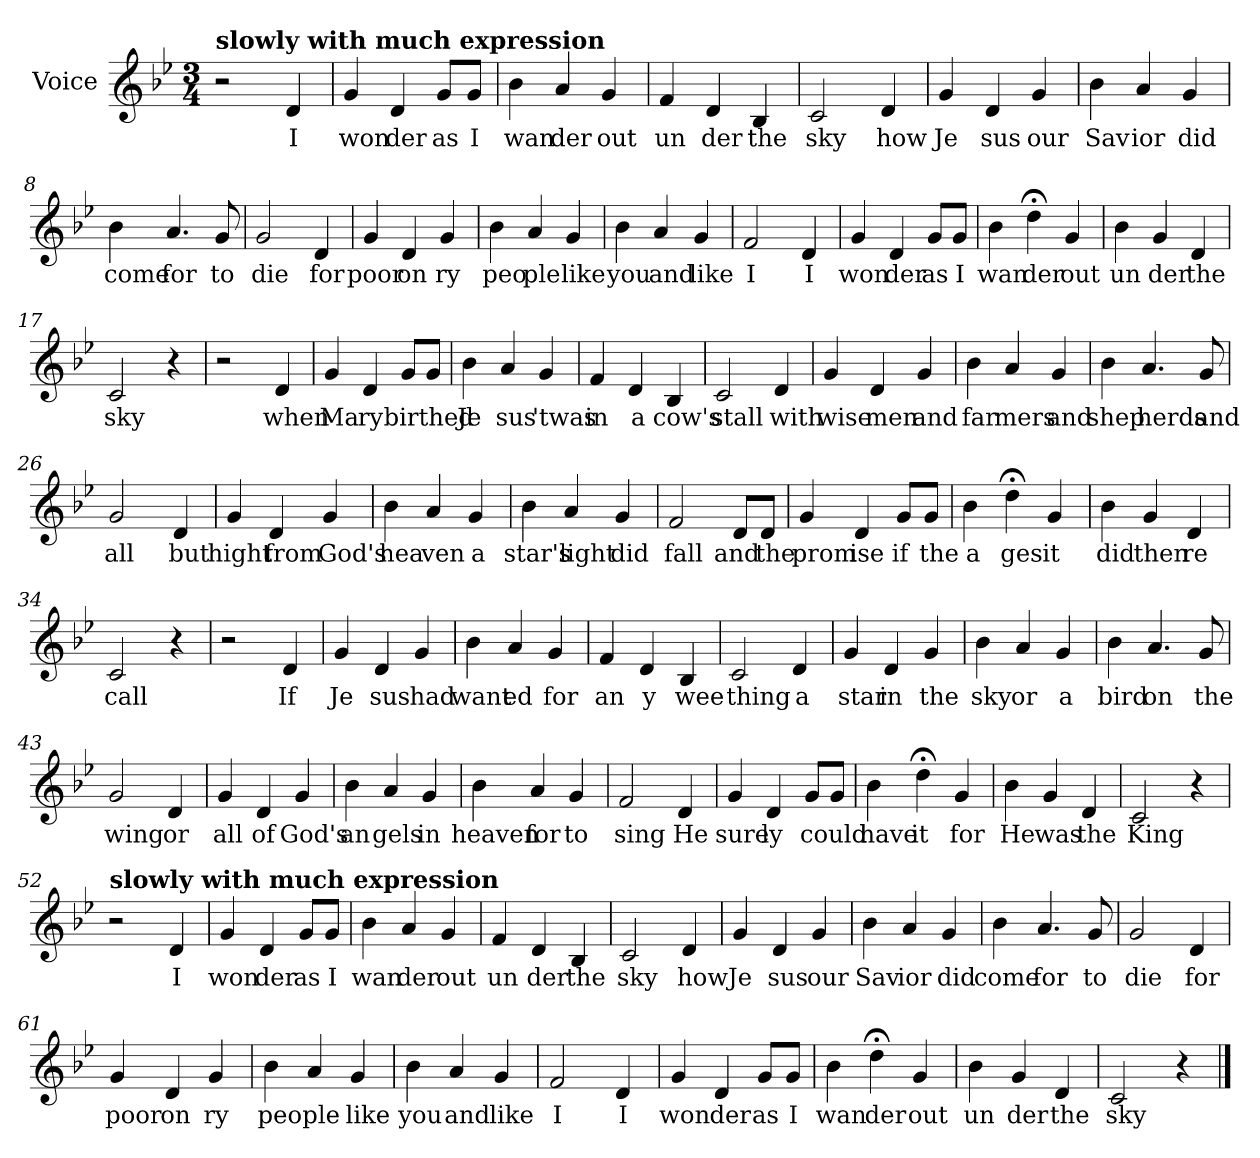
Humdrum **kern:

**kern	**text
*part1	*part1
*staff1	*staff1
*I"Voice	*
*I'V	*
*clefG2	*
*k[b-e-]	*
*g:	*
*M3/4	*
*MM80	*
=1	=1
!LO:TX:a:B:t=slowly with much expression	!
2r	.
!	!LO:LY:b
4d/	I
=2	=2
!	!LO:LY:b
4g/	won
!	!LO:LY:b
4d/	der
!	!LO:LY:b
8g/L	as
!	!LO:LY:b
8g/J	I
=3	=3
!	!LO:LY:b
4b-\	wan
!	!LO:LY:b
4a/	der
!	!LO:LY:b
4g/	out
=4	=4
!	!LO:LY:b
4f/	un
!	!LO:LY:b
4d/	der
!	!LO:LY:b
4B-/	the
!!LO:LB:g=z
=5	=5
!	!LO:LY:b
2c/	sky
!	!LO:LY:b
4d/	how
=6	=6
!	!LO:LY:b
4g/	Je
!	!LO:LY:b
4d/	sus
!	!LO:LY:b
4g/	our
=7	=7
!	!LO:LY:b
4b-\	Sav
!	!LO:LY:b
4a/	ior
!	!LO:LY:b
4g/	did
=8	=8
!	!LO:LY:b
4b-\	come
!	!LO:LY:b
4.a/	for
!	!LO:LY:b
8g/	to
!!LO:LB:g=z
=9	=9
!	!LO:LY:b
2g/	die
!	!LO:LY:b
4d/	for
=10	=10
!	!LO:LY:b
4g/	poor
!	!LO:LY:b
4d/	on
!	!LO:LY:b
4g/	ry
=11	=11
!	!LO:LY:b
4b-\	peo
!	!LO:LY:b
4a/	ple
!	!LO:LY:b
4g/	like
=12	=12
!	!LO:LY:b
4b-\	you
!	!LO:LY:b
4a/	and
!	!LO:LY:b
4g/	like
!!LO:LB:g=z
=13	=13
!	!LO:LY:b
2f/	I
!	!LO:LY:b
4d/	I
=14	=14
!	!LO:LY:b
4g/	won
!	!LO:LY:b
4d/	der
!	!LO:LY:b
8g/L	as
!	!LO:LY:b
8g/J	I
=15	=15
!	!LO:LY:b
4b-\	wan
!	!LO:LY:b
4dd;<\	der
!	!LO:LY:b
4g/	out
=16	=16
!	!LO:LY:b
4b-\	un
!	!LO:LY:b
4g/	der
!	!LO:LY:b
4d/	the
!!LO:LB:g=z
=17	=17
!	!LO:LY:b
2c/	sky
4r	.
=18	=18
2r	.
!	!LO:LY:b
4d/	when
=19	=19
!	!LO:LY:b
4g/	Ma
!	!LO:LY:b
4d/	ry
!	!LO:LY:b
8g/L	birthed
8g/J	.
=20	=20
!	!LO:LY:b
4b-\	Je
!	!LO:LY:b
4a/	sus
!	!LO:LY:b
4g/	'twas
!!LO:LB:g=z
=21	=21
!	!LO:LY:b
4f/	in
!	!LO:LY:b
4d/	a
!	!LO:LY:b
4B-/	cow's
=22	=22
!	!LO:LY:b
2c/	stall
!	!LO:LY:b
4d/	with
=23	=23
!	!LO:LY:b
4g/	wise
!	!LO:LY:b
4d/	men
!	!LO:LY:b
4g/	and
=24	=24
!	!LO:LY:b
4b-\	far
!	!LO:LY:b
4a/	mers
!	!LO:LY:b
4g/	and
!!LO:LB:g=z
=25	=25
!	!LO:LY:b
4b-\	shep
!	!LO:LY:b
4.a/	herds
!	!LO:LY:b
8g/	and
=26	=26
!	!LO:LY:b
2g/	all
!	!LO:LY:b
4d/	but
=27	=27
!	!LO:LY:b
4g/	hight
!	!LO:LY:b
4d/	from
!	!LO:LY:b
4g/	God's
=28	=28
!	!LO:LY:b
4b-\	hea
!	!LO:LY:b
4a/	ven
!	!LO:LY:b
4g/	a
!!LO:LB:g=z
=29	=29
!	!LO:LY:b
4b-\	star's
!	!LO:LY:b
4a/	light
!	!LO:LY:b
4g/	did
=30	=30
!	!LO:LY:b
2f/	fall
!	!LO:LY:b
8d/L	and
!	!LO:LY:b
8d/J	the
=31	=31
!	!LO:LY:b
4g/	prom
!	!LO:LY:b
4d/	ise
!	!LO:LY:b
8g/L	if
!	!LO:LY:b
8g/J	the
=32	=32
!	!LO:LY:b
4b-\	a
!	!LO:LY:b
4dd;<\	ges
!	!LO:LY:b
4g/	it
!!LO:PB:g=z
=33	=33
!	!LO:LY:b
4b-\	did
!	!LO:LY:b
4g/	then
!	!LO:LY:b
4d/	re
=34	=34
!	!LO:LY:b
2c/	call
4r	.
=35	=35
2r	.
!	!LO:LY:b
4d/	If
=36	=36
!	!LO:LY:b
4g/	Je
!	!LO:LY:b
4d/	sus
!	!LO:LY:b
4g/	had
!!LO:LB:g=z
=37	=37
!	!LO:LY:b
4b-\	want
!	!LO:LY:b
4a/	ed
!	!LO:LY:b
4g/	for
=38	=38
!	!LO:LY:b
4f/	an
!	!LO:LY:b
4d/	y
!	!LO:LY:b
4B-/	wee
=39	=39
!	!LO:LY:b
2c/	thing
!	!LO:LY:b
4d/	a
=40	=40
!	!LO:LY:b
4g/	star
!	!LO:LY:b
4d/	in
!	!LO:LY:b
4g/	the
!!LO:LB:g=z
=41	=41
!	!LO:LY:b
4b-\	sky
!	!LO:LY:b
4a/	or
!	!LO:LY:b
4g/	a
=42	=42
!	!LO:LY:b
4b-\	bird
!	!LO:LY:b
4.a/	on
!	!LO:LY:b
8g/	the
=43	=43
!	!LO:LY:b
2g/	wing
!	!LO:LY:b
4d/	or
=44	=44
!	!LO:LY:b
4g/	all
!	!LO:LY:b
4d/	of
!	!LO:LY:b
4g/	God's
!!LO:LB:g=z
=45	=45
!	!LO:LY:b
4b-\	an
!	!LO:LY:b
4a/	gels
!	!LO:LY:b
4g/	in
=46	=46
!	!LO:LY:b
4b-\	heaven
!	!LO:LY:b
4a/	for
!	!LO:LY:b
4g/	to
=47	=47
!	!LO:LY:b
2f/	sing
!	!LO:LY:b
4d/	He
=48	=48
!	!LO:LY:b
4g/	sure
!	!LO:LY:b
4d/	ly
!	!LO:LY:b
8g/L	could
8g/J	.
!!LO:LB:g=z
=49	=49
!	!LO:LY:b
4b-\	have
!	!LO:LY:b
4dd;<\	it
!	!LO:LY:b
4g/	for
=50	=50
!	!LO:LY:b
4b-\	He
!	!LO:LY:b
4g/	was
!	!LO:LY:b
4d/	the
=51	=51
!	!LO:LY:b
2c/	King
4r	.
=52	=52
*MM80	*
!LO:TX:a:B:t=slowly with much expression	!
2r	.
!	!LO:LY:b
4d/	I
!!LO:LB:g=z
=53	=53
!	!LO:LY:b
4g/	won
!	!LO:LY:b
4d/	der
!	!LO:LY:b
8g/L	as
!	!LO:LY:b
8g/J	I
=54	=54
!	!LO:LY:b
4b-\	wan
!	!LO:LY:b
4a/	der
!	!LO:LY:b
4g/	out
=55	=55
!	!LO:LY:b
4f/	un
!	!LO:LY:b
4d/	der
!	!LO:LY:b
4B-/	the
=56	=56
!	!LO:LY:b
2c/	sky
!	!LO:LY:b
4d/	how
!!LO:LB:g=z
=57	=57
!	!LO:LY:b
4g/	Je
!	!LO:LY:b
4d/	sus
!	!LO:LY:b
4g/	our
=58	=58
!	!LO:LY:b
4b-\	Sav
!	!LO:LY:b
4a/	ior
!	!LO:LY:b
4g/	did
=59	=59
!	!LO:LY:b
4b-\	come
!	!LO:LY:b
4.a/	for
!	!LO:LY:b
8g/	to
=60	=60
!	!LO:LY:b
2g/	die
!	!LO:LY:b
4d/	for
!!LO:LB:g=z
=61	=61
!	!LO:LY:b
4g/	poor
!	!LO:LY:b
4d/	on
!	!LO:LY:b
4g/	ry
=62	=62
!	!LO:LY:b
4b-\	peo
!	!LO:LY:b
4a/	ple
!	!LO:LY:b
4g/	like
=63	=63
!	!LO:LY:b
4b-\	you
!	!LO:LY:b
4a/	and
!	!LO:LY:b
4g/	like
=64	=64
!	!LO:LY:b
2f/	I
!	!LO:LY:b
4d/	I
!!LO:PB:g=z
=65	=65
!	!LO:LY:b
4g/	won
!	!LO:LY:b
4d/	der
!	!LO:LY:b
8g/L	as
!	!LO:LY:b
8g/J	I
=66	=66
!	!LO:LY:b
4b-\	wan
!	!LO:LY:b
4dd;<\	der
!	!LO:LY:b
4g/	out
=67	=67
!	!LO:LY:b
4b-\	un
!	!LO:LY:b
4g/	der
!	!LO:LY:b
4d/	the
=68	=68
!	!LO:LY:b
2c/	sky
4r	.
==	==
*-	*-
